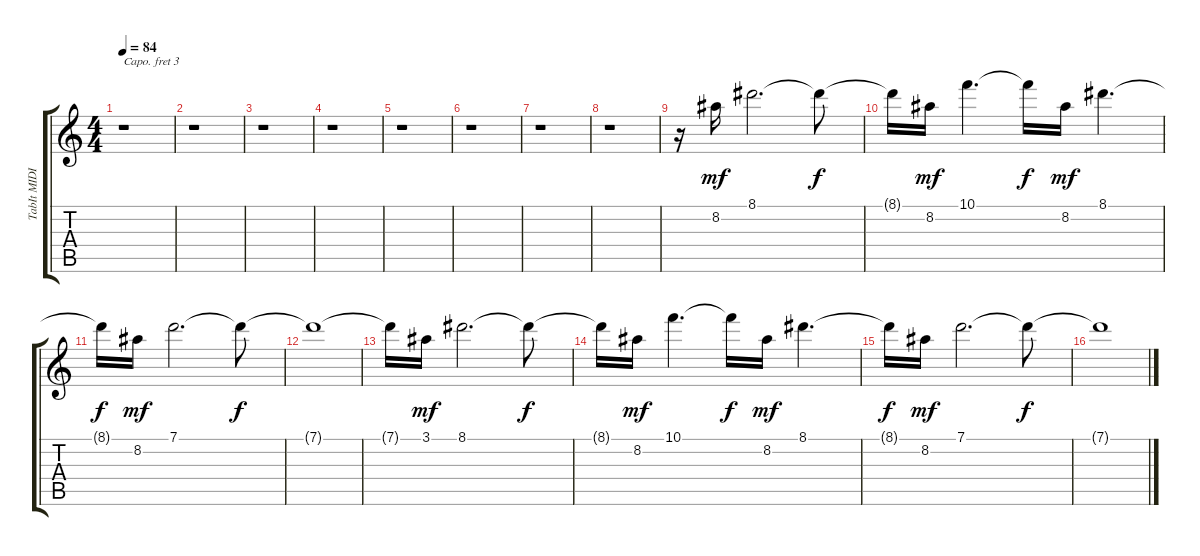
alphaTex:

\track ("TabIt MIDI - Track 4" "TabIt MIDI") {instrument acousticguitarsteel}
\staff {score tabs}
\capo 3
\tuning (E4 B3 G3 D3 A2 E2) {hide}
\ts (4 4)
\tempo 84
\clef g2
\ks c
r.1{dy mf} |
r.1 |
r.1 |
r.1 |
r.1 |
r.1 |
r.1 |
r.1 |
r.16 8.2.16 8.1.2{d} 8.1{t}.8{dy f} |
8.1{t}.16 8.2.16{dy mf} 10.1.4{d} 10.1{t}.16{dy f} 8.2.16{dy mf} 8.1.4{d} |
8.1{t}.16{dy f} 8.2.16{dy mf} 7.1.2{d} 7.1{t}.8{dy f} |
7.1{t}.1 |
7.1{t}.16 3.1.16{dy mf} 8.1.2{d} 8.1{t}.8{dy f} |
8.1{t}.16 8.2.16{dy mf} 10.1.4{d} 10.1{t}.16{dy f} 8.2.16{dy mf} 8.1.4{d} |
8.1{t}.16{dy f} 8.2.16{dy mf} 7.1.2{d} 7.1{t}.8{dy f} |
7.1{t}.1
